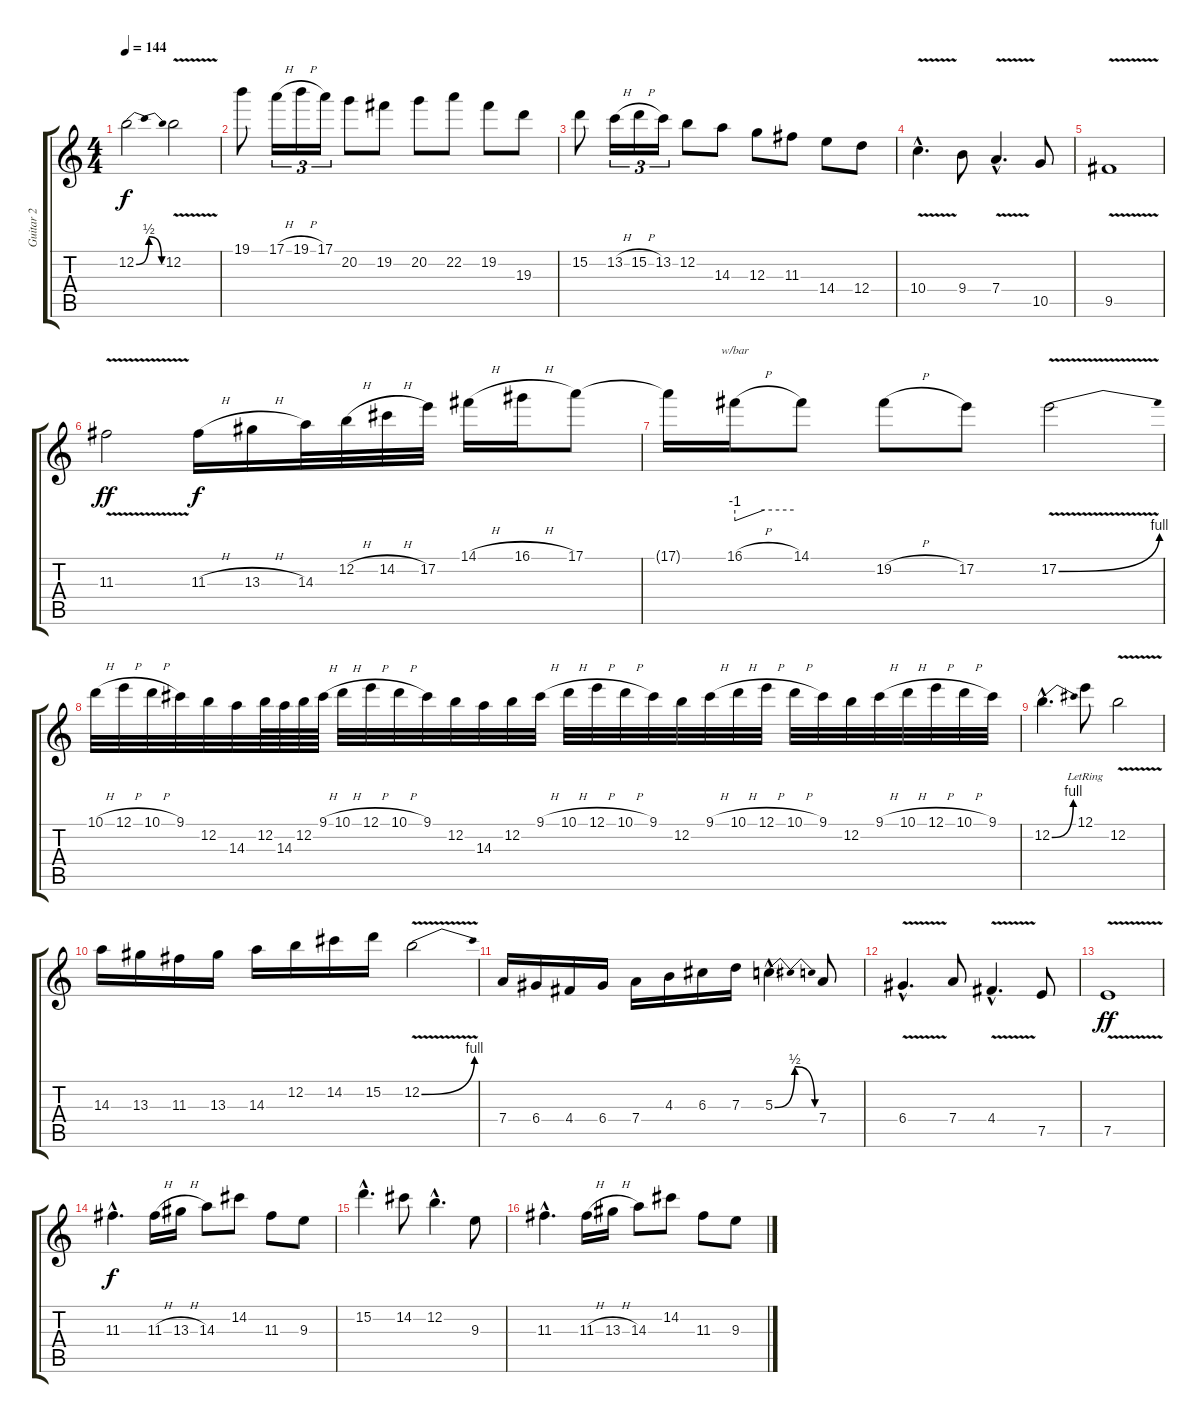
\track ("Guitar 2" "Guitar 2") {instrument distortionguitar}
\staff {score tabs}
\tuning (E4 B3 G3 D3 A2 E2) {hide}
\ts (4 4)
\tempo 144
\clef g2
\ks c
12.2{be (bendrelease 0 0 30 2 45 2 60 0)}.2{dy f} 12.2{v}.2 |
19.1.8 17.1{h}.16{tu (3 2)} 19.1{h}.16{tu (3 2)} 17.1.16{tu (3 2)} 20.2.8 19.2.8 20.2.8 22.2.8 19.2.8 19.3.8 |
15.2.8 13.2{h}.16{tu (3 2)} 15.2{h}.16{tu (3 2)} 13.2.16{tu (3 2)} 12.2.8 14.3.8 12.3.8 11.3.8 14.4.8 12.4.8 |
10.4{v hac}.4{d} 9.4.8 7.4{v hac}.4{d} 10.5.8 |
9.5{v}.1 |
11.3{v}.2{dy ff} 11.3{h}.16{dy f} 13.3{h}.16 14.3.32 12.2{h}.32 14.2{h}.32 17.2.32 14.1{h}.16 16.1{h}.16 17.1.8 |
17.1{t}.16 16.1{h}.16{tbe (custom default 0 -4 30 0 60 0)} 14.1.8 19.2{h}.8 17.2.8 17.2{be (bend 0 0 60 4) v}.2 |
10.1{h}.32 12.1{h}.32 10.1{h}.32 9.1.32 12.2.32 14.3.32 12.2.64 14.3.64 12.2.64 9.1{h}.64 10.1{h}.32 12.1{h}.32 10.1{h}.32 9.1.32 12.2.32 14.3.32 12.2.32 9.1{h}.32 10.1{h}.32 12.1{h}.32 10.1{h}.32 9.1.32 12.2.32 9.1{h}.32 10.1{h}.32 12.1{h}.32 10.1{h}.32 9.1.32 12.2.32 9.1{h}.32 10.1{h}.32 12.1{h}.32 10.1{h}.32 9.1.32 |
12.2{be (bend 0 0 60 4) hac}.4{d} 12.1{lr}.8 12.2{v}.2 |
14.3.16 13.3.16 11.3.16 13.3.16 14.3.16 12.2.16 14.2.16 15.2.16 12.2{be (bend 0 0 60 4) v}.2 |
7.4.16 6.4.16 4.4.16 6.4.16 7.4.16 4.3.16 6.3.16 7.3.16 5.3{be (bendrelease 0 0 15 2 45 2 60 0) hac}.4{d} 7.4.8 |
6.4{v hac}.4{d} 7.4.8 4.4{v hac}.4{d} 7.5.8 |
7.5{v}.1{dy ff} |
11.3{hac}.4{d dy f} 11.3{h}.16 13.3{h}.16 14.3.8 14.2.8 11.3.8 9.3.8 |
15.2{hac}.4{d} 14.2.8 12.2{hac}.4{d} 9.3.8 |
11.3{hac}.4{d} 11.3{h}.16 13.3{h}.16 14.3.8 14.2.8 11.3.8 9.3.8
